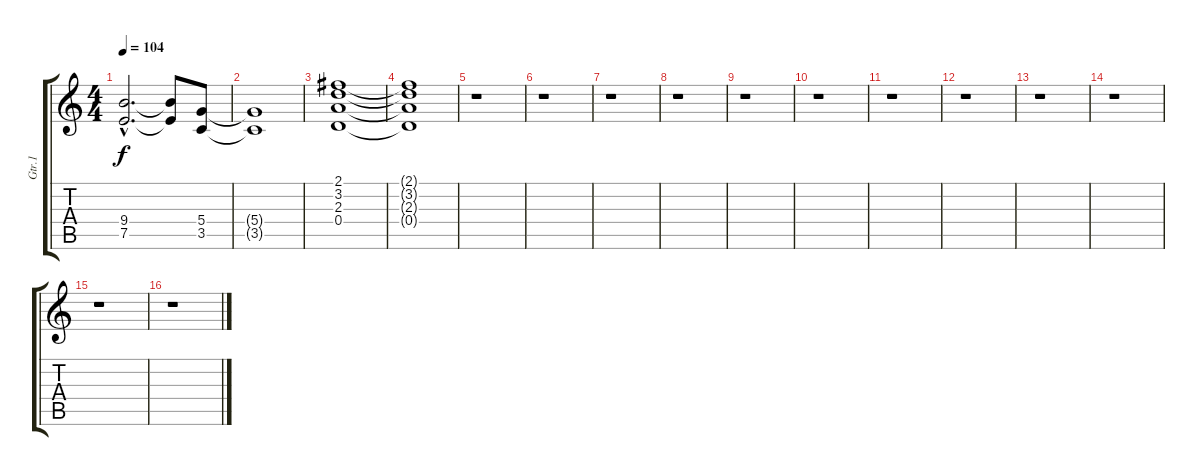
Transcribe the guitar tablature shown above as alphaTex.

\track ("Gtr.1" "Gtr.1") {instrument electricguitarclean}
\staff {score tabs}
\tuning (E4 B3 G3 D3 A2 E2) {hide}
\ts (4 4)
\tempo 104
\clef g2
\ks c
(9.4{hac} 7.5{hac}).2{d dy f} (9.4{t} 7.5{t}).8 (5.4 3.5).8 |
(5.4{t} 3.5{t}).1 |
(2.1 3.2 2.3 0.4).1 |
(2.1{t} 3.2{t} 2.3{t} 0.4{t}).1 |
r.1 |
r.1 |
r.1 |
r.1 |
r.1 |
r.1 |
r.1 |
r.1 |
r.1 |
r.1 |
r.1 |
r.1
